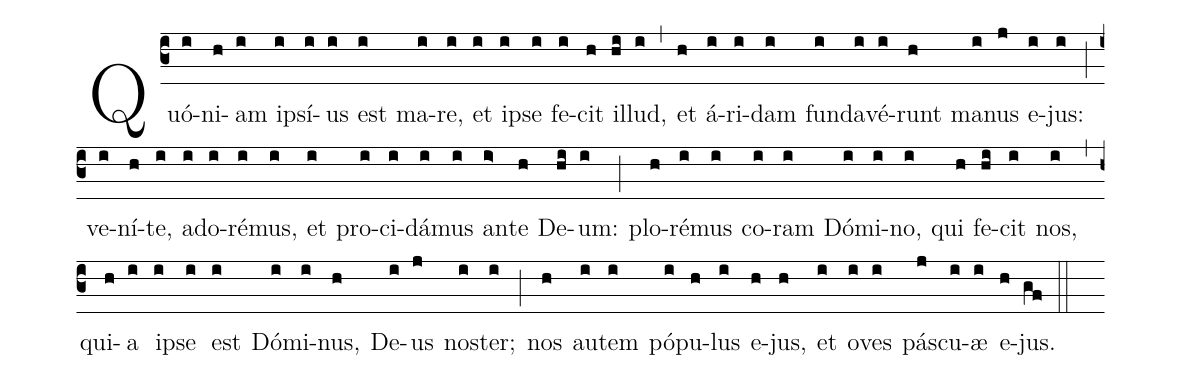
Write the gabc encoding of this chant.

%%
(c3)
Quó(i)ni(h)am(i) ip(i)sí(i)us(i) est(i) ma(i)re,(i)
et(i) ip(i)se(i) fe(i)cit(h) il(hi)lud,(i) (,)
et(h) á(i)ri(i)dam(i) fun(i)da(i)vé(i)runt(h) ma(i)nus(j) e(i)jus:(i) (;)
ve(i)ní(h)te,(i) a(i)do(i)ré(i)mus,(i) et(i) pro(i)ci(i)dá(i)mus(i)
an(i>)te(h) De(hi)um:(i) (;)
plo(h)ré(i)mus(i) co(i)ram(i) Dó(i)mi(i)no,(i) qui(h) fe(hi)cit(i) nos,(i) (,)
qui(h)a(i) ip(i)se(i) est(i) Dó(i)mi(i)nus,(h) De(i)us(j) nos(i)ter;(i) (;)
nos(h) au(i)tem(i) pó(i)pu(h)lus(i) e(h)jus,(h)
et(i) o(i)ves(i) pás(j)cu(i)æ(i) e(h)jus.(gf) (::)
